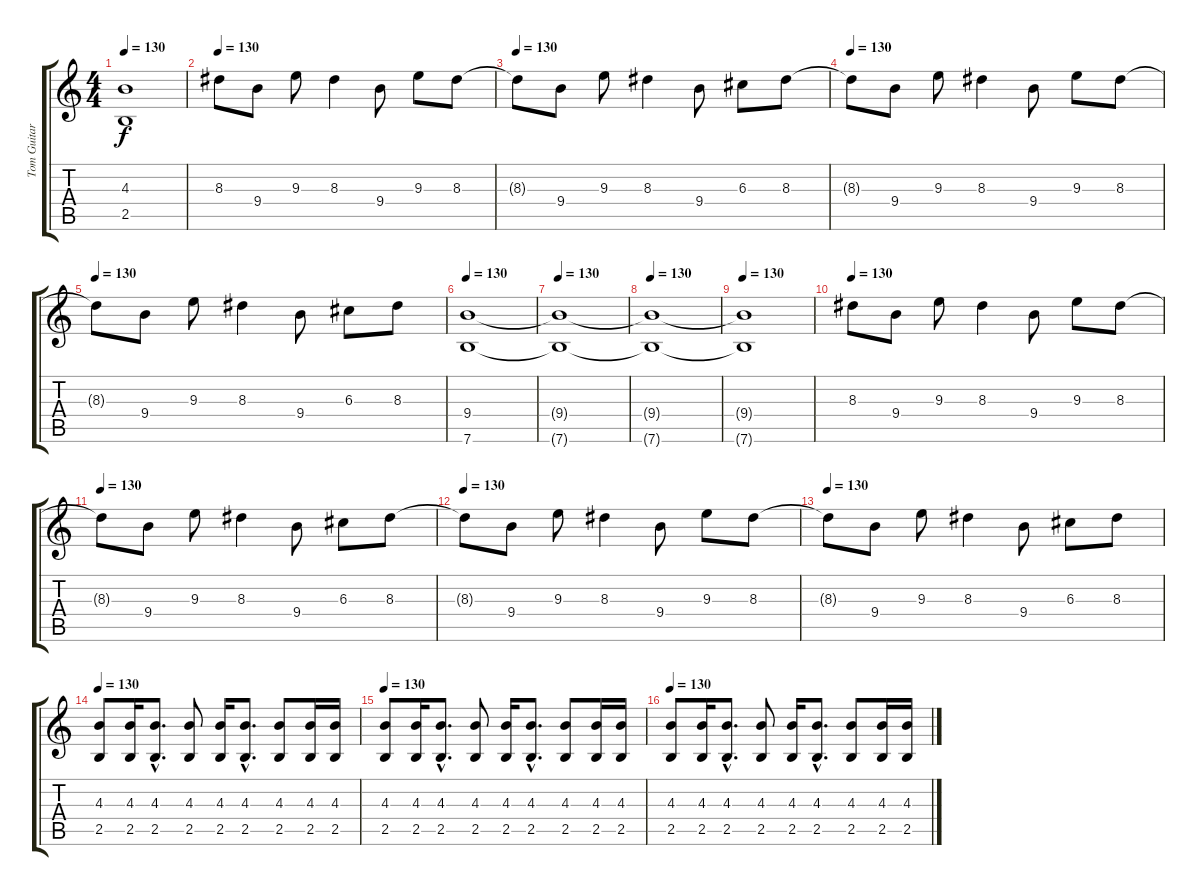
\track ("Tom Guitar 1" "Tom Guitar") {instrument distortionguitar}
\staff {score tabs}
\tuning (E4 B3 G3 D3 A2 E2) {hide}
\ts (4 4)
\tempo 130
\clef g2
\ks c
(4.3{t} 2.5{t}).1{dy f} |
\tempo 130
8.3.8{volume 14} 9.4.8 9.3.8 8.3.4 9.4.8 9.3.8 8.3.8 |
\tempo 130
8.3{t}.8 9.4.8 9.3.8 8.3.4 9.4.8 6.3.8 8.3.8 |
\tempo 130
8.3{t}.8{volume 14} 9.4.8 9.3.8 8.3.4 9.4.8 9.3.8 8.3.8 |
\tempo 130
8.3{t}.8 9.4.8 9.3.8 8.3.4 9.4.8 6.3.8 8.3.8 |
\tempo 130
(9.4 7.6).1 |
\tempo 130
(9.4{t} 7.6{t}).1 |
\tempo 130
(9.4{t} 7.6{t}).1{volume 0} |
\tempo 130
(9.4{t} 7.6{t}).1 |
\tempo 130
8.3.8{volume 14 instrument electricguitarclean} 9.4.8 9.3.8 8.3.4 9.4.8 9.3.8 8.3.8 |
\tempo 130
8.3{t}.8{instrument electricguitarclean} 9.4.8 9.3.8 8.3.4 9.4.8 6.3.8 8.3.8 |
\tempo 130
8.3{t}.8{volume 14 instrument electricguitarclean} 9.4.8 9.3.8 8.3.4 9.4.8 9.3.8 8.3.8 |
\tempo 130
8.3{t}.8{instrument electricguitarclean} 9.4.8 9.3.8 8.3.4 9.4.8 6.3.8 8.3.8 |
\tempo 130
(4.3 2.5).8{instrument distortionguitar} (4.3 2.5).16 (4.3{hac} 2.5{hac}).8{d} (4.3 2.5).8 (4.3 2.5).16 (4.3{hac} 2.5{hac}).8{d} (4.3 2.5).8 (4.3 2.5).16 (4.3 2.5).16 |
\tempo 130
(4.3 2.5).8 (4.3 2.5).16 (4.3{hac} 2.5{hac}).8{d} (4.3 2.5).8 (4.3 2.5).16 (4.3{hac} 2.5{hac}).8{d} (4.3 2.5).8 (4.3 2.5).16 (4.3 2.5).16 |
\tempo 130
(4.3 2.5).8 (4.3 2.5).16 (4.3{hac} 2.5{hac}).8{d} (4.3 2.5).8 (4.3 2.5).16 (4.3{hac} 2.5{hac}).8{d} (4.3 2.5).8 (4.3 2.5).16 (4.3 2.5).16
